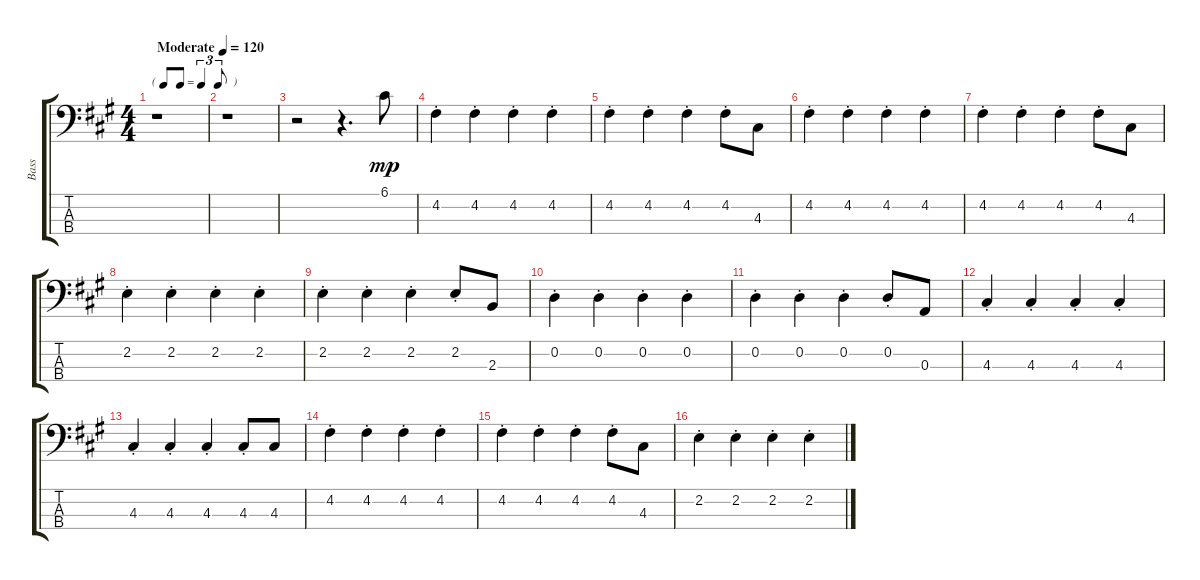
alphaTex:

\track ("Bass" "Bass") {instrument electricbassfinger}
\staff {score tabs}
\tuning (G2 D2 A1 E1) {hide}
\ts (4 4)
\tf triplet8th
\tempo (120 "Moderate")
\clef f4
\ks a
r.1{dy mp instrument electricbassfinger} |
r.1 |
r.2 r.4{d} 6.1.8 |
4.2{st}.4 4.2{st}.4 4.2{st}.4 4.2{st}.4 |
4.2{st}.4 4.2{st}.4 4.2{st}.4 4.2{st}.8 4.3.8 |
4.2{st}.4 4.2{st}.4 4.2{st}.4 4.2{st}.4 |
4.2{st}.4 4.2{st}.4 4.2{st}.4 4.2{st}.8 4.3.8 |
2.2{st}.4 2.2{st}.4 2.2{st}.4 2.2{st}.4 |
2.2{st}.4 2.2{st}.4 2.2{st}.4 2.2{st}.8 2.3.8 |
0.2{st}.4 0.2{st}.4 0.2{st}.4 0.2{st}.4 |
0.2{st}.4 0.2{st}.4 0.2{st}.4 0.2{st}.8 0.3.8 |
4.3{st}.4 4.3{st}.4 4.3{st}.4 4.3{st}.4 |
4.3{st}.4 4.3{st}.4 4.3{st}.4 4.3{st}.8 4.3.8 |
4.2{st}.4 4.2{st}.4 4.2{st}.4 4.2{st}.4 |
4.2{st}.4 4.2{st}.4 4.2{st}.4 4.2{st}.8 4.3.8 |
2.2{st}.4 2.2{st}.4 2.2{st}.4 2.2{st}.4
